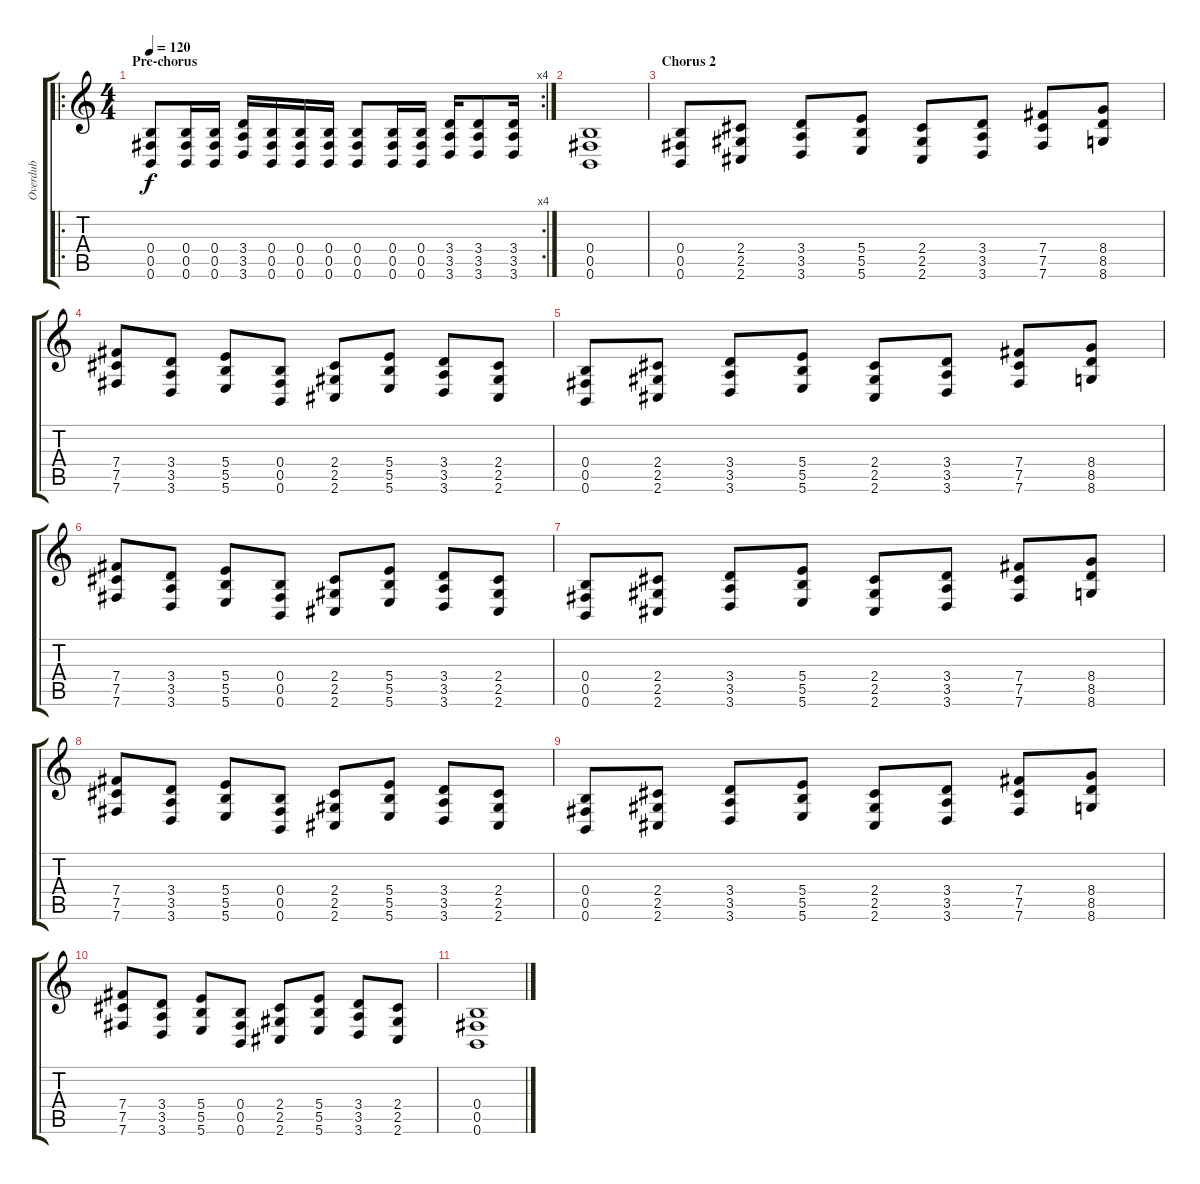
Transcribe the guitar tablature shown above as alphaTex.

\track ("Overdub" "Overdub") {instrument overdrivenguitar}
\staff {score tabs}
\tuning (Db4 Ab3 E3 B2 Gb2 B1) {hide}
\ro
\rc 4
\ts (4 4)
\section ("" "Pre-chorus")
\tempo 120
\clef g2
\ks c
(0.4 0.5 0.6).8{dy f} (0.4 0.5 0.6).16 (0.4 0.5 0.6).16 (3.4 3.5 3.6).16 (0.4 0.5 0.6).16 (0.4 0.5 0.6).16 (0.4 0.5 0.6).16 (0.4 0.5 0.6).8 (0.4 0.5 0.6).16 (0.4 0.5 0.6).16 (3.4 3.5 3.6).16 (3.4 3.5 3.6).8 (3.4 3.5 3.6).16 |
(0.4 0.5 0.6).1 |
\section ("" "Chorus 2")
(0.4 0.5 0.6).8 (2.4 2.5 2.6).8 (3.4 3.5 3.6).8 (5.4 5.5 5.6).8 (2.4 2.5 2.6).8 (3.4 3.5 3.6).8 (7.4 7.5 7.6).8 (8.4 8.5 8.6).8 |
(7.4 7.5 7.6).8 (3.4 3.5 3.6).8 (5.4 5.5 5.6).8 (0.4 0.5 0.6).8 (2.4 2.5 2.6).8 (5.4 5.5 5.6).8 (3.4 3.5 3.6).8 (2.4 2.5 2.6).8 |
(0.4 0.5 0.6).8 (2.4 2.5 2.6).8 (3.4 3.5 3.6).8 (5.4 5.5 5.6).8 (2.4 2.5 2.6).8 (3.4 3.5 3.6).8 (7.4 7.5 7.6).8 (8.4 8.5 8.6).8 |
(7.4 7.5 7.6).8 (3.4 3.5 3.6).8 (5.4 5.5 5.6).8 (0.4 0.5 0.6).8 (2.4 2.5 2.6).8 (5.4 5.5 5.6).8 (3.4 3.5 3.6).8 (2.4 2.5 2.6).8 |
(0.4 0.5 0.6).8 (2.4 2.5 2.6).8 (3.4 3.5 3.6).8 (5.4 5.5 5.6).8 (2.4 2.5 2.6).8 (3.4 3.5 3.6).8 (7.4 7.5 7.6).8 (8.4 8.5 8.6).8 |
(7.4 7.5 7.6).8 (3.4 3.5 3.6).8 (5.4 5.5 5.6).8 (0.4 0.5 0.6).8 (2.4 2.5 2.6).8 (5.4 5.5 5.6).8 (3.4 3.5 3.6).8 (2.4 2.5 2.6).8 |
(0.4 0.5 0.6).8 (2.4 2.5 2.6).8 (3.4 3.5 3.6).8 (5.4 5.5 5.6).8 (2.4 2.5 2.6).8 (3.4 3.5 3.6).8 (7.4 7.5 7.6).8 (8.4 8.5 8.6).8 |
(7.4 7.5 7.6).8 (3.4 3.5 3.6).8 (5.4 5.5 5.6).8 (0.4 0.5 0.6).8 (2.4 2.5 2.6).8 (5.4 5.5 5.6).8 (3.4 3.5 3.6).8 (2.4 2.5 2.6).8 |
(0.4 0.5 0.6).1
